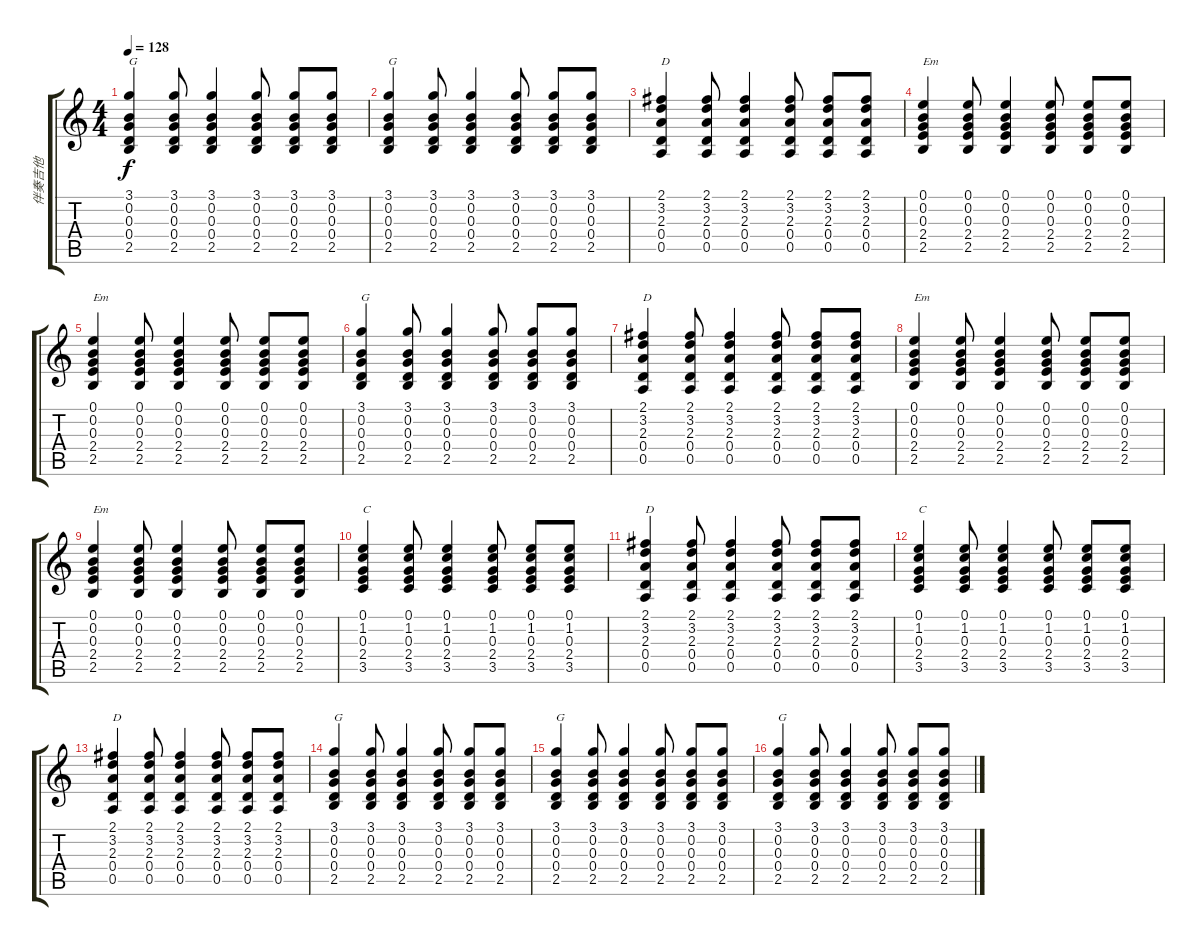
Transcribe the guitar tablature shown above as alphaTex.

\track ("伴奏吉他" "伴奏吉他") {instrument acousticguitarsteel}
\staff {score tabs}
\tuning (E4 B3 G3 D3 A2 E2) {hide}
\ts (4 4)
\tempo 128
\clef g2
\ks c
(3.1 0.2 0.3 0.4 2.5).4{txt "G" dy f} (3.1 0.2 0.3 0.4 2.5).8 (3.1 0.2 0.3 0.4 2.5).4 (3.1 0.2 0.3 0.4 2.5).8 (3.1 0.2 0.3 0.4 2.5).8 (3.1 0.2 0.3 0.4 2.5).8 |
(3.1 0.2 0.3 0.4 2.5).4{txt "G"} (3.1 0.2 0.3 0.4 2.5).8 (3.1 0.2 0.3 0.4 2.5).4 (3.1 0.2 0.3 0.4 2.5).8 (3.1 0.2 0.3 0.4 2.5).8 (3.1 0.2 0.3 0.4 2.5).8 |
(2.1 3.2 2.3 0.4 0.5).4{txt "D"} (2.1 3.2 2.3 0.4 0.5).8 (2.1 3.2 2.3 0.4 0.5).4 (2.1 3.2 2.3 0.4 0.5).8 (2.1 3.2 2.3 0.4 0.5).8 (2.1 3.2 2.3 0.4 0.5).8 |
(0.1 0.2 0.3 2.4 2.5).4{txt "Em"} (0.1 0.2 0.3 2.4 2.5).8 (0.1 0.2 0.3 2.4 2.5).4 (0.1 0.2 0.3 2.4 2.5).8 (0.1 0.2 0.3 2.4 2.5).8 (0.1 0.2 0.3 2.4 2.5).8 |
(0.1 0.2 0.3 2.4 2.5).4{txt "Em"} (0.1 0.2 0.3 2.4 2.5).8 (0.1 0.2 0.3 2.4 2.5).4 (0.1 0.2 0.3 2.4 2.5).8 (0.1 0.2 0.3 2.4 2.5).8 (0.1 0.2 0.3 2.4 2.5).8 |
(3.1 0.2 0.3 0.4 2.5).4{txt "G"} (3.1 0.2 0.3 0.4 2.5).8 (3.1 0.2 0.3 0.4 2.5).4 (3.1 0.2 0.3 0.4 2.5).8 (3.1 0.2 0.3 0.4 2.5).8 (3.1 0.2 0.3 0.4 2.5).8 |
(2.1 3.2 2.3 0.4 0.5).4{txt "D"} (2.1 3.2 2.3 0.4 0.5).8 (2.1 3.2 2.3 0.4 0.5).4 (2.1 3.2 2.3 0.4 0.5).8 (2.1 3.2 2.3 0.4 0.5).8 (2.1 3.2 2.3 0.4 0.5).8 |
(0.1 0.2 0.3 2.4 2.5).4{txt "Em"} (0.1 0.2 0.3 2.4 2.5).8 (0.1 0.2 0.3 2.4 2.5).4 (0.1 0.2 0.3 2.4 2.5).8 (0.1 0.2 0.3 2.4 2.5).8 (0.1 0.2 0.3 2.4 2.5).8 |
(0.1 0.2 0.3 2.4 2.5).4{txt "Em"} (0.1 0.2 0.3 2.4 2.5).8 (0.1 0.2 0.3 2.4 2.5).4 (0.1 0.2 0.3 2.4 2.5).8 (0.1 0.2 0.3 2.4 2.5).8 (0.1 0.2 0.3 2.4 2.5).8 |
(0.1 1.2 0.3 2.4 3.5).4{txt "C"} (0.1 1.2 0.3 2.4 3.5).8 (0.1 1.2 0.3 2.4 3.5).4 (0.1 1.2 0.3 2.4 3.5).8 (0.1 1.2 0.3 2.4 3.5).8 (0.1 1.2 0.3 2.4 3.5).8 |
(2.1 3.2 2.3 0.4 0.5).4{txt "D"} (2.1 3.2 2.3 0.4 0.5).8 (2.1 3.2 2.3 0.4 0.5).4 (2.1 3.2 2.3 0.4 0.5).8 (2.1 3.2 2.3 0.4 0.5).8 (2.1 3.2 2.3 0.4 0.5).8 |
(0.1 1.2 0.3 2.4 3.5).4{txt "C"} (0.1 1.2 0.3 2.4 3.5).8 (0.1 1.2 0.3 2.4 3.5).4 (0.1 1.2 0.3 2.4 3.5).8 (0.1 1.2 0.3 2.4 3.5).8 (0.1 1.2 0.3 2.4 3.5).8 |
(2.1 3.2 2.3 0.4 0.5).4{txt "D"} (2.1 3.2 2.3 0.4 0.5).8 (2.1 3.2 2.3 0.4 0.5).4 (2.1 3.2 2.3 0.4 0.5).8 (2.1 3.2 2.3 0.4 0.5).8 (2.1 3.2 2.3 0.4 0.5).8 |
(3.1 0.2 0.3 0.4 2.5).4{txt "G"} (3.1 0.2 0.3 0.4 2.5).8 (3.1 0.2 0.3 0.4 2.5).4 (3.1 0.2 0.3 0.4 2.5).8 (3.1 0.2 0.3 0.4 2.5).8 (3.1 0.2 0.3 0.4 2.5).8 |
(3.1 0.2 0.3 0.4 2.5).4{txt "G"} (3.1 0.2 0.3 0.4 2.5).8 (3.1 0.2 0.3 0.4 2.5).4 (3.1 0.2 0.3 0.4 2.5).8 (3.1 0.2 0.3 0.4 2.5).8 (3.1 0.2 0.3 0.4 2.5).8 |
(3.1 0.2 0.3 0.4 2.5).4{txt "G"} (3.1 0.2 0.3 0.4 2.5).8 (3.1 0.2 0.3 0.4 2.5).4 (3.1 0.2 0.3 0.4 2.5).8 (3.1 0.2 0.3 0.4 2.5).8 (3.1 0.2 0.3 0.4 2.5).8
